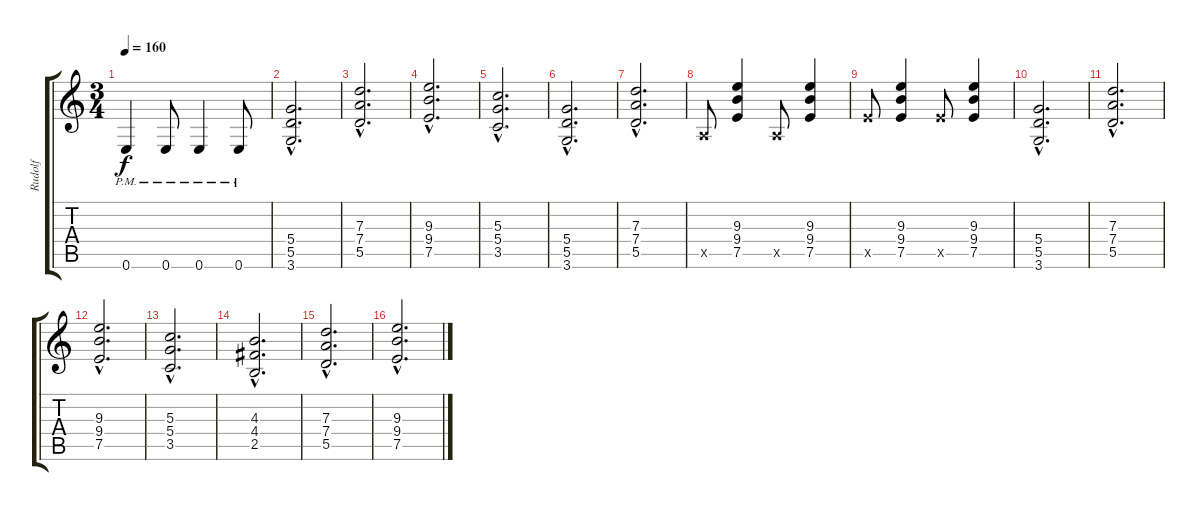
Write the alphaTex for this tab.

\track ("Rudolf" "Rudolf") {instrument distortionguitar}
\staff {score tabs}
\tuning (E4 B3 G3 D3 A2 E2) {hide}
\ts (3 4)
\tempo 160
\clef g2
\ks c
0.6{pm}.4{dy f} 0.6{pm}.8 0.6{pm}.4 0.6{pm}.8 |
(5.4{hac} 5.5{hac} 3.6{hac}).2{d} |
(7.3{hac} 7.4{hac} 5.5{hac}).2{d} |
(9.3{hac} 9.4{hac} 7.5{hac}).2{d} |
(5.3{hac} 5.4{hac} 3.5{hac}).2{d} |
(5.4{hac} 5.5{hac} 3.6{hac}).2{d} |
(7.3{hac} 7.4{hac} 5.5{hac}).2{d} |
0.5{x}.8 (9.3 9.4 7.5).4 0.5{x}.8 (9.3 9.4 7.5).4 |
7.5{x}.8 (9.3 9.4 7.5).4 7.5{x}.8 (9.3 9.4 7.5).4 |
(5.4{hac} 5.5{hac} 3.6{hac}).2{d} |
(7.3{hac} 7.4{hac} 5.5{hac}).2{d} |
(9.3{hac} 9.4{hac} 7.5{hac}).2{d} |
(5.3{hac} 5.4{hac} 3.5{hac}).2{d} |
(4.3{hac} 4.4{hac} 2.5{hac}).2{d} |
(7.3{hac} 7.4{hac} 5.5{hac}).2{d} |
(9.3{hac} 9.4{hac} 7.5{hac}).2{d}
